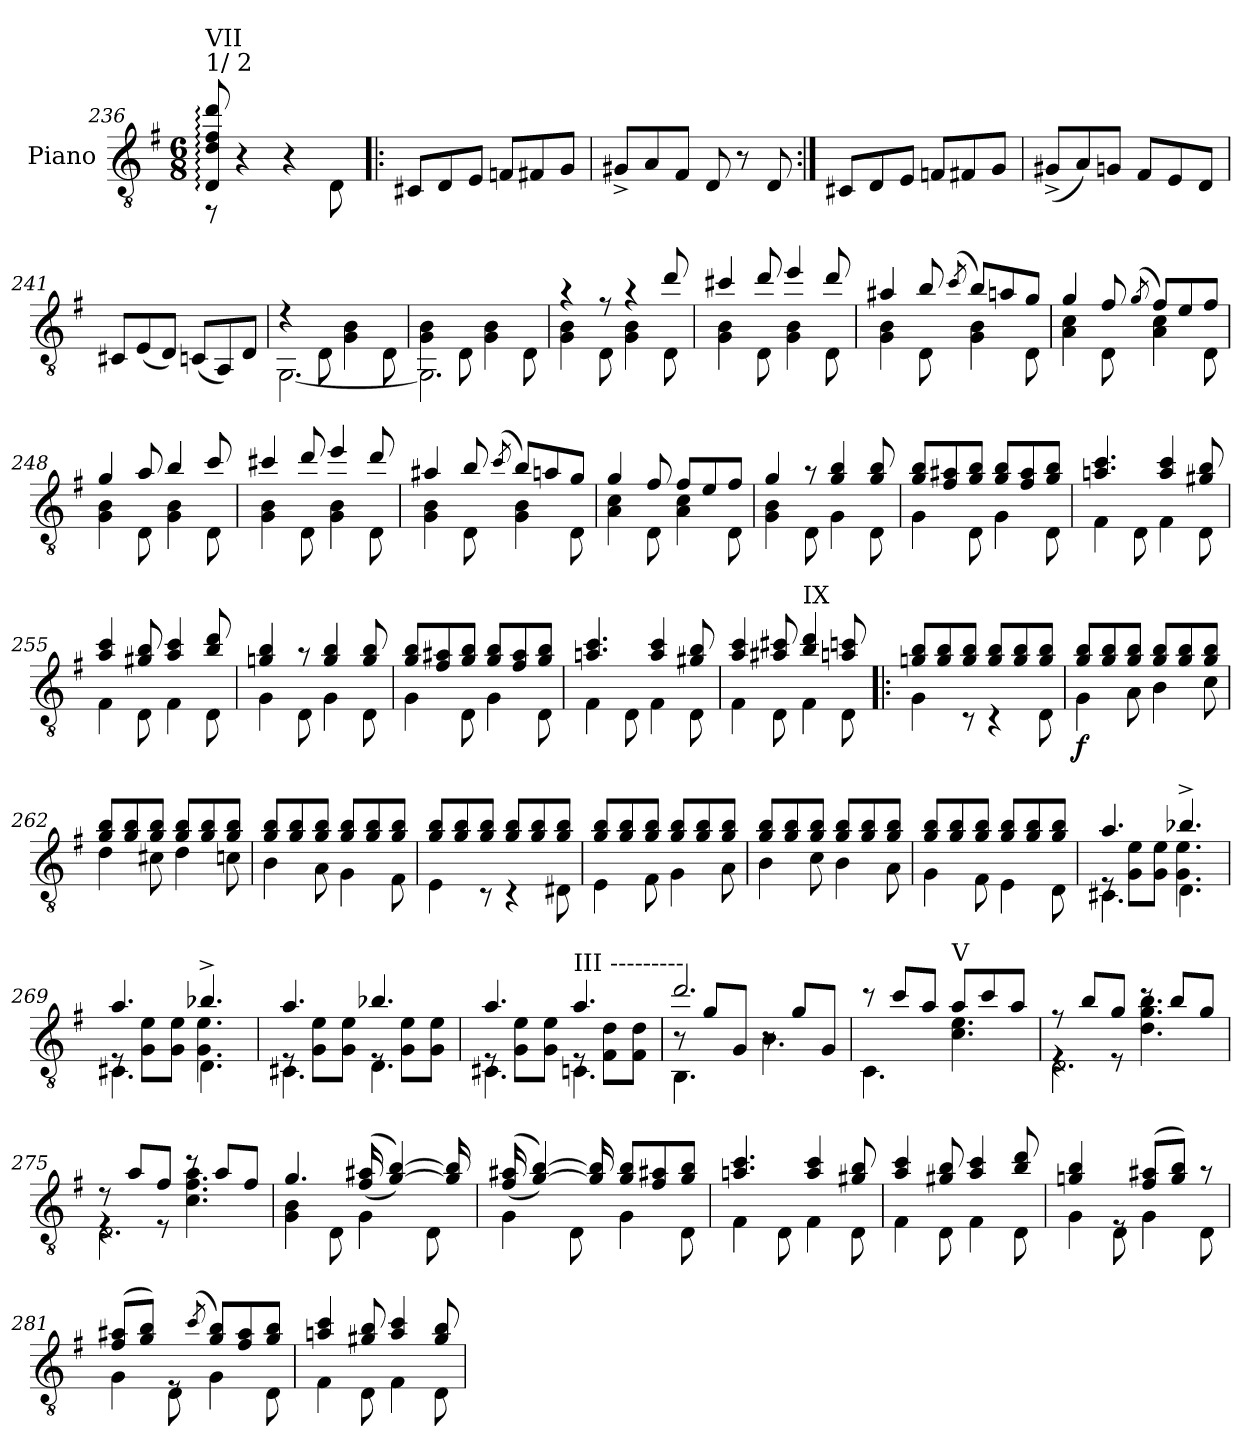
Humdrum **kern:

**kern	**dynam
*part1	*part1
*staff1	*staff1
*I"Piano	*
*I'Pno.	*
*clefGv2	*
*k[f#]	*
*M6/8	*
=236	=236
*^	*
!LO:TX:a:t=1/ 2	!	!
!LO:TX:a:t=VII	!	!
8D/: 8d/: 8f#/: 8dd/:	8r	.
4r	2ryy	.
4r	.	.
8D\	8ryy	.
*v	*v	*
!!LO:PB:g=z
=237!|:	=237!|:
8C#X/L	.
8D/	.
8E/J	.
8Fn/L	.
8F#X/	.
8G/J	.
=238	=238
8G#X^/L	.
8A/	.
8F#/J	.
8D/	.
8r	.
8D/	.
=239:|!	=239:|!
8C#X/L	.
8D/	.
8E/J	.
8Fn/L	.
8F#X/	.
8G/J	.
=240	=240
(<8G#X^/L	.
8A/)	.
8Gn/J	.
8F#/L	.
8E/	.
8D/J	.
!!LO:LB:g=z
=241	=241
8C#X/L	.
(<8E/	.
8D/J)	.
(<8Cn/L	.
8AA/)	.
8D/J	.
=242	=242
*^	*
4r	[2.GG<\	.
8D<\	.	.
4G\<< 4B\<<	.	.
8D<\	.	.
=243	=243	=243
4G\<< 4B\<<	2.GG\]	.
8D<\	.	.
4G\<< 4B\<<	.	.
8D<\	.	.
=244	=244	=244
4r	4G\<< 4B\<<	.
8r	8D<\	.
4r	4G\<< 4B\<<	.
8dd/	8D<\	.
=245	=245	=245
4cc#X/	4G\<< 4B\<<	.
8dd/	8D<\	.
4ee/	4G\<< 4B\<<	.
8dd/	8D<\	.
!!LO:LB:g=z	!!
=246	=246	=246
4a#X/	4G\<< 4B\<<	.
8b/	8D<\	.
(<8qcc/	.	.
8b/L)	4G\<< 4B\<<	.
8an/	.	.
8g/J	8D<\	.
=247	=247	=247
4g/	4A\<< 4c\<<	.
8f#/	8D<\	.
(<8qg/	.	.
8f#/L)	4A\<< 4c\<<	.
8e/	.	.
8f#/J	8D<\	.
=248	=248	=248
4g/	4G\<< 4B\<<	.
8a/	8D<\	.
4b/	4G\<< 4B\<<	.
8cc/	8D<\	.
=249	=249	=249
4cc#X/	4G\<< 4B\<<	.
8dd/	8D<\	.
4ee/	4G\<< 4B\<<	.
8dd/	8D<\	.
=250	=250	=250
4a#X/	4G\<< 4B\<<	.
8b/	8D<\	.
(<8qcc/	.	.
8b/L)	4G\<< 4B\<<	.
8an/	.	.
8g/J	8D<\	.
!!LO:LB:g=z	!!
=251	=251	=251
4g/	4A\<< 4c\<<	.
8f#/	8D<\	.
8f#/L	4A\<< 4c\<<	.
8e/	.	.
8f#/J	8D<\	.
=252	=252	=252
4g/	4G\<< 4B\<<	.
8r	8D<\	.
4g/ 4b/	4G<\	.
8g/ 8b/	8D<\	.
=253	=253	=253
8g/ 8b/L	4G<\	.
8f#/ 8a#X/	.	.
8g/ 8b/J	8D<\	.
8g/ 8b/L	4G<\	.
8f#/ 8a#/	.	.
8g/ 8b/J	8D<\	.
=254	=254	=254
4.an/ 4.cc/	4F#<<\	.
.	8D<\	.
4a/ 4cc/	4F#<<\	.
8g#X/ 8b/	8D<\	.
=255	=255	=255
4a/ 4cc/	4F#<<\	.
8g#X/ 8b/	8D<\	.
4a/ 4cc/	4F#<<\	.
8b/ 8dd/	8D<<\	.
!!LO:LB:g=z	!!
=256	=256	=256
4gn/ 4b/	4G<\	.
8r	8D<\	.
4g/ 4b/	4G<\	.
8g/ 8b/	8D<\	.
=257	=257	=257
8g/ 8b/L	4G<\	.
8f#/ 8a#X/	.	.
8g/ 8b/J	8D<\	.
8g/ 8b/L	4G<\	.
8f#/ 8a#/	.	.
8g/ 8b/J	8D<\	.
=258	=258	=258
4.an/ 4.cc/	4F#<<\	.
.	8D<\	.
4a/ 4cc/	4F#<<\	.
8g#X/ 8b/	8D<\	.
=259	=259	=259
4a/ 4cc/	4F#<<\	.
8a#X/ 8cc#X/	8D<\	.
!LO:TX:a:t=IX	!	!
4b/ 4dd/	4F#:<<\	.
8an/ 8ccn/	8D<\	.
!!LO:LB:g=z	!!
=260!|:	=260!|:	=260!|:
8gn/ 8b/L	4G<\	.
8g/ 8b/	.	.
8g/ 8b/J	8r	.
8g/ 8b/L	4r	.
8g/ 8b/	.	.
8g/ 8b/J	8D<\	.
=261	=261	=261
!	!	!LO:DY:b
8g/ 8b/L	4G<\	f
8g/ 8b/	.	.
8g/ 8b/J	8A<<\	.
8g/ 8b/L	4B<<\	.
8g/ 8b/	.	.
8g/ 8b/J	8c<<\	.
=262	=262	=262
8g/ 8b/L	4d<\	.
8g/ 8b/	.	.
8g/ 8b/J	8c#X<<\	.
8g/ 8b/L	4d<\	.
8g/ 8b/	.	.
8g/ 8b/J	8cn<<\	.
=263	=263	=263
8g/ 8b/L	4B<<\	.
8g/ 8b/	.	.
8g/ 8b/J	8A<<\	.
8g/ 8b/L	4G<\	.
8g/ 8b/	.	.
8g/ 8b/J	8F#<<\	.
!!LO:LB:g=z	!!
=264	=264	=264
8g/ 8b/L	4E<<\	.
8g/ 8b/	.	.
8g/ 8b/J	8r	.
8g/ 8b/L	4r	.
8g/ 8b/	.	.
8g/ 8b/J	8D#X<<\	.
=265	=265	=265
8g/ 8b/L	4E<\	.
8g/ 8b/	.	.
8g/ 8b/J	8F#<<\	.
8g/ 8b/L	4G<\	.
8g/ 8b/	.	.
8g/ 8b/J	8A<<\	.
=266	=266	=266
8g/ 8b/L	4B<<\	.
8g/ 8b/	.	.
8g/ 8b/J	8c<<\	.
8g/ 8b/L	4B<<\	.
8g/ 8b/	.	.
8g/ 8b/J	8A<<\	.
=267	=267	=267
8g/ 8b/L	4G<\	.
8g/ 8b/	.	.
8g/ 8b/J	8F#<<\	.
8g/ 8b/L	4E<<\	.
8g/ 8b/	.	.
8g/ 8b/J	8D<\	.
!!LO:LB:g=z	!!
=268	=268	=268
*	*^	*
4.a/	4.C#X<\	8rE	.
.	.	8G\<<<< 8e\<<<<L	.
.	.	8G\ 8e\J	.
4.b-X^/	4.D<\	4.G\<< 4.e\<<	.
=269	=269	=269	=269
4.a/	4.C#X<\	8rE	.
.	.	8G\<<<< 8e\<<<<L	.
.	.	8G\ 8e\J	.
4.b-X^/	4.D<\	4.G\<< 4.e\<<	.
=270	=270	=270	=270
4.a/	4.C#X<\	8rE	.
.	.	8G\<< 8e\<<L	.
.	.	8G\ 8e\J	.
4.b-X/	4.D<\	8rE	.
.	.	8G\<< 8e\<<L	.
.	.	8G\ 8e\J	.
=271	=271	=271	=271
4.a/	4.C#X<\	8rE	.
.	.	8G\<< 8e\<<L	.
.	.	8G\ 8e\J	.
!LO:TX:a:t=III ---------	!	!	!
4.a:/	4.Cn<\	8rE	.
.	.	8F#\<< 8d\<<L	.
.	.	8F#\ 8d\J	.
!!LO:PB:g=z	!!	!!
=272	=272	=272	=272
2.dd/	4.BB<<\	8r	.
.	.	8g/L	.
.	.	8G/J	.
.	4.B<<<\	8r	.
.	.	8g/L	.
.	.	8G/J	.
*	*v	*v	*
=273	=273	=273
8r	4.C<<\	.
8cc/L	.	.
8a/J	.	.
!LO:TX:a:t=V	!	!
8a:/L	4.c\<< 4.e\<<	.
8cc/	.	.
8a/J	.	.
=274	=274	=274
*	*^	*
8rf	2.D<\	4rE	.
8b/L	.	.	.
8g/J	.	8rE	.
8rcc	.	4.d\<<< 4.g\<<< 4.b\<<<	.
8b/L	.	.	.
8g/J	.	.	.
=275	=275	=275	=275
8rd	2.D<\	4rE	.
8a/L	.	.	.
8f#/J	.	8rE	.
8rcc	.	4.c\<<< 4.f#\<<< 4.a\<<<	.
8a/L	.	.	.
8f#/J	.	.	.
*	*v	*v	*
!!LO:LB:g=z
=276	=276	=276
4.g/	4G\<< 4B\<<	.
.	8D<\	.
(<(>16f#/ 16a#X/	4G<\	.
[4g/ [4b/))	.	.
.	8D<\	.
16g/] 16b/]	.	.
=277	=277	=277
(>(<16f#/ 16a#X/	4G<\	.
[4g/ [4b/))	.	.
.	8D<\	.
16g/] 16b/]	.	.
8g/ 8b/L	4G<\	.
8f#/ 8a#X/	.	.
8g/ 8b/J	8D<\	.
=278	=278	=278
4.an/ 4.cc/	4F#<<\	.
.	8D<\	.
4a/ 4cc/	4F#<<\	.
8g#X/ 8b/	8D<\	.
=279	=279	=279
4a/ 4cc/	4F#<<\	.
8g#X/ 8b/	8D<\	.
4a/ 4cc/	4F#<<\	.
8b/ 8dd/	8D<\	.
!!LO:LB:g=z	!!
=280	=280	=280
4gn/ 4b/	4G<\	.
8rE	8D<\	.
(<8f#/ 8a#X/L	4G<\	.
8g/ 8b/J)	.	.
8r	8D<\	.
=281	=281	=281
(<8f#/ 8a#X/L	4G<\	.
8g/ 8b/J)	.	.
8rE	8D<\	.
(<8qcc/	.	.
8g/ 8b/L)	4G<\	.
8f#/ 8a#/	.	.
8g/ 8b/J	8D<\	.
=282	=282	=282
4an/ 4cc/	4F#<\	.
8g#X/ 8b/	8D<\	.
4a/ 4cc/	4F#<\	.
8g#/ 8b/	8D<\	.
*v	*v	*
=	=
*-	*-
